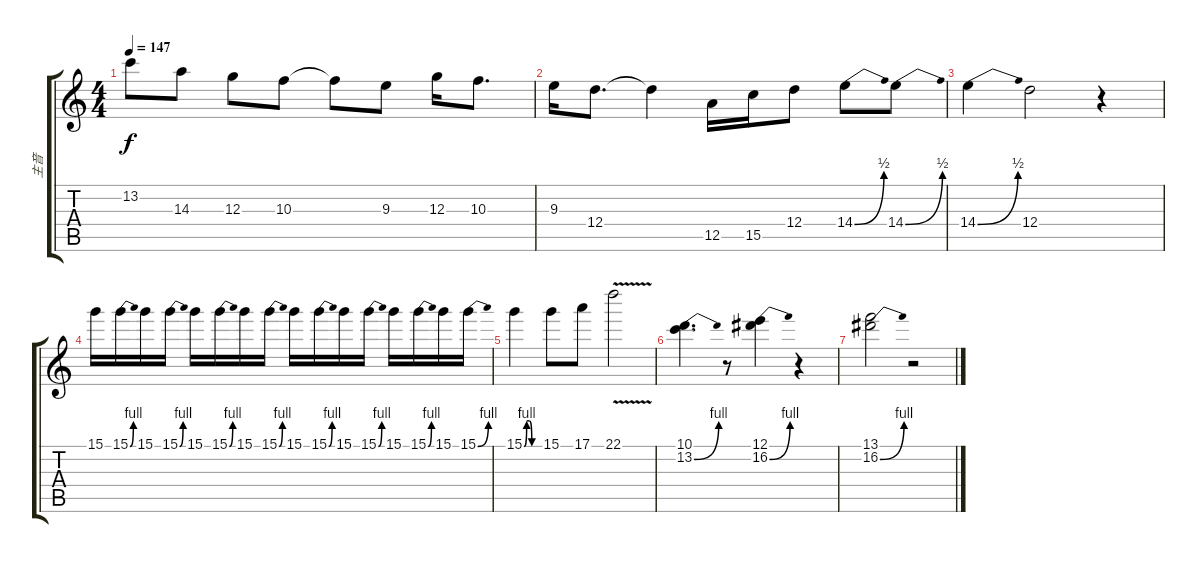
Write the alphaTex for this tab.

\track ("主音" "主音") {instrument overdrivenguitar}
\staff {score tabs}
\tuning (E4 B3 G3 D3 A2 E2) {hide}
\ts (4 4)
\tempo 147
\clef g2
\ks c
13.2.8{dy f} 14.3.8 12.3.8 10.3.8 10.3{t}.8 9.3.8 12.3.16 10.3.8{d} |
9.3.16 12.4.8{d} 12.4{t}.4 12.5.16 15.5.16 12.4.8 14.4{be (bend 0 0 60 2)}.8 14.4{be (bend 0 0 60 2)}.8 |
14.4{be (bend 0 0 60 2)}.4 12.4.2 r.4 |
15.1.16{volume 13} 15.1{be (bend 0 0 60 4)}.16 15.1.16 15.1{be (bend 0 0 60 4)}.16 15.1.16{volume 12} 15.1{be (bend 0 0 60 4)}.16 15.1.16 15.1{be (bend 0 0 60 4)}.16 15.1.16{volume 14} 15.1{be (bend 0 0 60 4)}.16{txt "" volume 12} 15.1.16 15.1{be (bend 0 0 60 4)}.16 15.1.16{volume 12} 15.1{be (bend 0 0 60 4)}.16{volume 11} 15.1.16 15.1{be (bend 0 0 60 4)}.16 |
15.1{be (custom 0 0 10 4 20 4 30 0 60 0)}.4{volume 15} 15.1.8 17.1.8 22.1{v}.2 |
(10.1 13.2{be (bend 0 0 60 4)}).4{d} r.8 (12.1 16.2{be (bend 0 0 60 4)}).4 r.4 |
(13.1 16.2{be (bend 0 0 60 4)}).2 r.2
